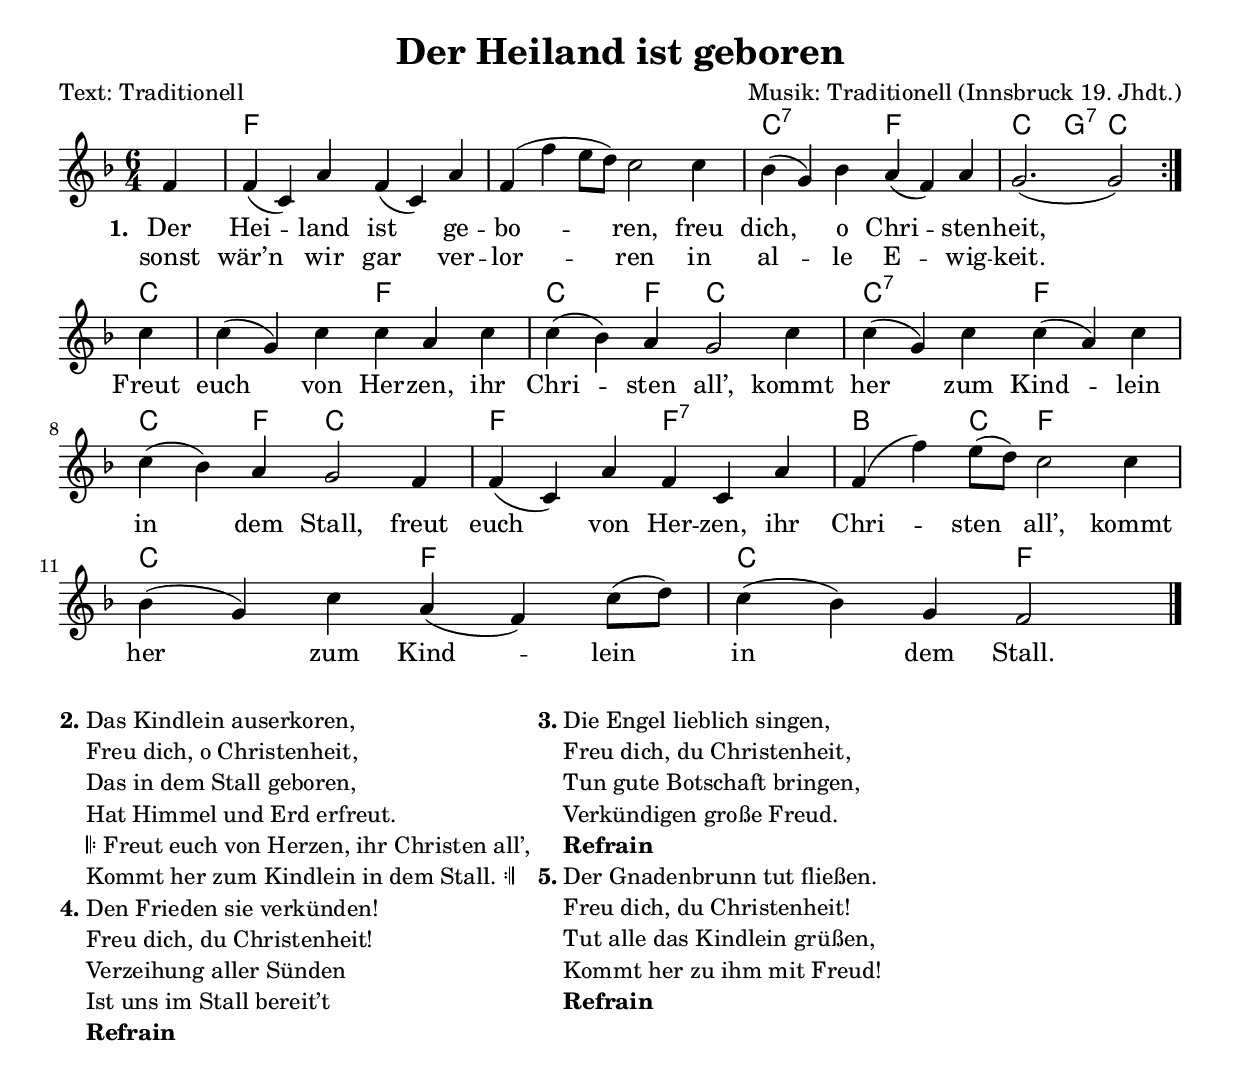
% Für das Projekt "Gemeinfreie Weihnachtslieder 2011" der Musikpiraten e.V.
% Webseite http://musik.klarmachen-zum-aendern.de/
% Dieses Notenblatt wurde bearbeitet von Ingo Felger [www.facebook.com/Tschilp] 
% Kontakt: chirp@ulmo.org


\version "2.12.3"
\include "deutsch.ly"
\include "default.ly"

\header {
    title = "Der Heiland ist geboren"
    composer = "Musik: Traditionell (Innsbruck 19. Jhdt.)"
    poet = "Text: Traditionell"
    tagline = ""
    id = "1f94b32965edf8767fe16ed685d42980125b64cd"
}


SongMelodyOne = \relative c' {
    \repeat volta 2 {     \partial 4
    f4     f( c) a' f( c) a'
    f( f' e8 d) c2 c4
    %\break
    b( g) b a( f) a
    %  \partial 8*6
    g2. (g2) }
  \break
    \partial 4
    c4 
    c( g) c c a c
    c( b) a g2 c4
    %\break
    c4( g) c c( a) c
    c( b) a g2  f4
       %\break
    f( c) a' f c a'
    f( f') e8( d) c2 c4
    %\break
    b( g) c a( f) c'8( d)
    c4( b) g f2 
}

SongChords = \chordmode { \set chordChanges = ##t
  \germanChords
s4 f1. f1. c2.:7 f2. c2 g4:7 c2
c4 c2. f2. c2 f4 c2. c2.:7 f2.
c2 f4 c2. f2. f2.:7 b2 c4 f2. c2. f2. c2. f2
}

SongTextA = \lyricmode { \set stanza = "1."
Der4 Hei2 -- land4 ist2 ge4 -- bo2. -- ren,2 freu4 dich,2 o4 Chri2 -- sten4 -- heit,4*5
Freut4 euch2 von4 Her -- zen, ihr Chri2 -- sten4 all’,2 kommt4 her2 zum4 Kind2 -- lein4 in2 dem4 Stall,2
freut4 euch2 von4 Her -- zen, ihr Chri2 -- sten4 all’,2  kommt4 her2 zum4 Kind2 -- lein4 in2 dem4 Stall.2
}
SongTextB = \lyricmode {
sonst4 wär’n2 wir4 gar2 ver4 -- lor2. -- ren2 in4 al2 -- le4 E2 -- wig4 -- keit.4*5
}

\score {
  <<
  \new ChordNames { \SongChords }
    \new Staff = "upper" {
      \clef treble
      \key f\major
      \time 6/4
      \override Staff.TimeSignature   #'style = #'numbered
      \partial 4

      \new Voice = "v1" {
          \SongMelodyOne
      }
      \bar "|."
    }
    \new Lyrics \SongTextA
    \new Lyrics \SongTextB
  >>

  \layout{
  }
  %\midi{}
}

  
\markup {
  \hspace #0.1
  \column {
    \line {
      \bold "2."
      \column {
      "Das Kindlein auserkoren,"
"Freu dich, o Christenheit,"
"Das in dem Stall geboren,"
"Hat Himmel und Erd erfreut."
\line {
       \char ##x1D106
	"Freut euch von Herzen, ihr Christen all’,"
}
\line {
	"Kommt her zum Kindlein in dem Stall."
       \char ##x1D107
}

      }
    }
    \hspace #0.1
    \line {
      \bold "4."
      \column {
          "Den Frieden sie verkünden!"
"Freu dich, du Christenheit!"
"Verzeihung aller Sünden"
"Ist uns im Stall bereit’t"
\bold "Refrain"
      }
    }
  }
  \hspace #0.1
  \column {
    \line {
      \bold "3."
      \column {
"Die Engel lieblich singen,"
"Freu dich, du Christenheit,"
"Tun gute Botschaft bringen,"
"Verkündigen große Freud."
\bold "Refrain"
      }
    }
    \hspace #0.1
    \line {
      \bold "5."
      \column {
"Der Gnadenbrunn tut fließen."
"Freu dich, du Christenheit!"
"Tut alle das Kindlein grüßen,"
"Kommt her zu ihm mit Freud!"
\bold "Refrain"
      }
    }
  }
  \hspace #0.1
}

